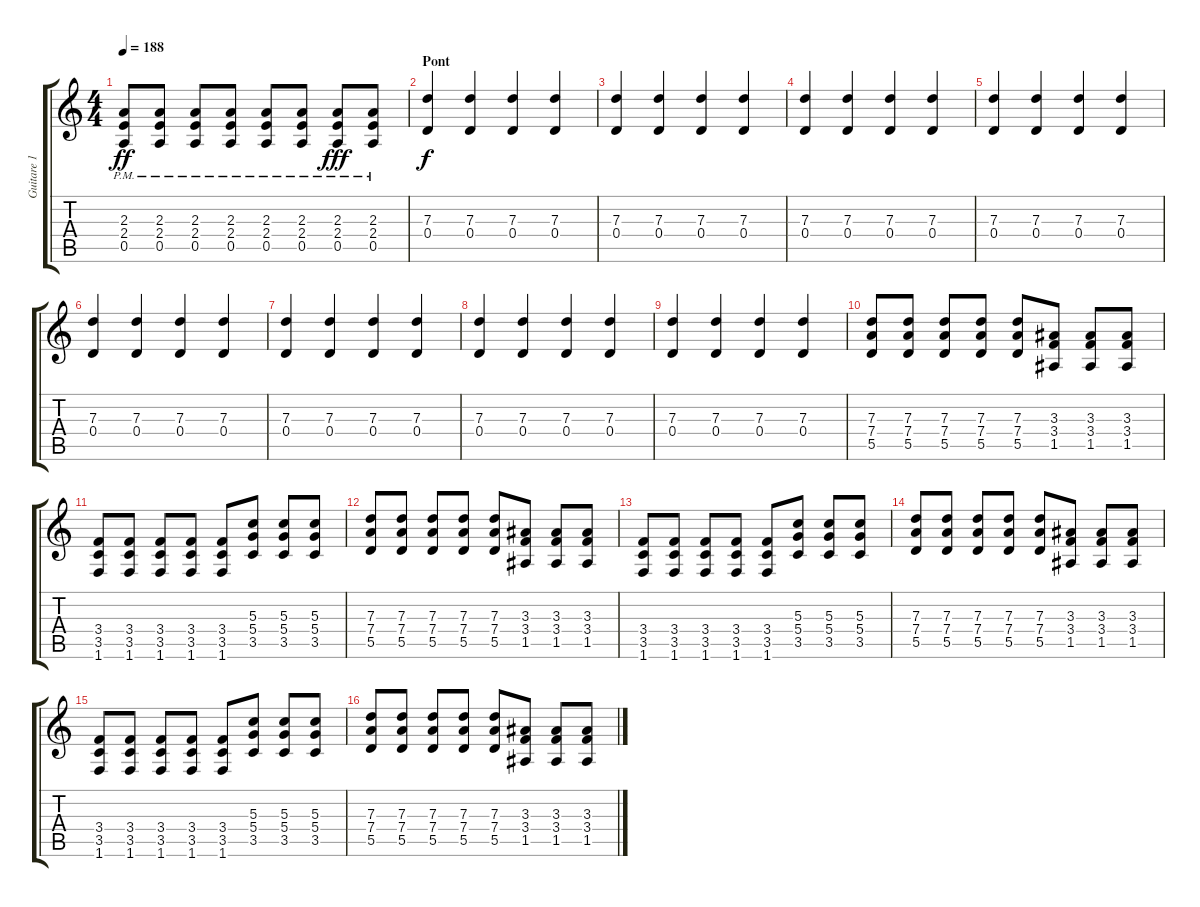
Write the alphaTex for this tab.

\track ("Guitare 1 - Brian Baker" "Guitare 1 ") {instrument distortionguitar}
\staff {score tabs}
\tuning (E4 B3 G3 D3 A2 E2) {hide}
\ts (4 4)
\tempo 188
\clef g2
\ks c
(2.3{pm} 2.4{pm} 0.5{pm}).8{dy ff} (2.3{pm} 2.4{pm} 0.5{pm}).8 (2.3{pm} 2.4{pm} 0.5{pm}).8 (2.3{pm} 2.4{pm} 0.5{pm}).8 (2.3{pm} 2.4{pm} 0.5{pm}).8 (2.3{pm} 2.4{pm} 0.5{pm}).8 (2.3{pm} 2.4{pm} 0.5{pm}).8{dy fff} (2.3{pm} 2.4{pm} 0.5{pm}).8 |
\section ("" "Pont")
(7.3 0.4).4{dy f} (7.3 0.4).4 (7.3 0.4).4 (7.3 0.4).4 |
(7.3 0.4).4 (7.3 0.4).4 (7.3 0.4).4 (7.3 0.4).4 |
(7.3 0.4).4 (7.3 0.4).4 (7.3 0.4).4 (7.3 0.4).4 |
(7.3 0.4).4 (7.3 0.4).4 (7.3 0.4).4 (7.3 0.4).4 |
(7.3 0.4).4 (7.3 0.4).4 (7.3 0.4).4 (7.3 0.4).4 |
(7.3 0.4).4 (7.3 0.4).4 (7.3 0.4).4 (7.3 0.4).4 |
(7.3 0.4).4 (7.3 0.4).4 (7.3 0.4).4 (7.3 0.4).4 |
(7.3 0.4).4 (7.3 0.4).4 (7.3 0.4).4 (7.3 0.4).4 |
(7.3 7.4 5.5).8{volume 12} (7.3 7.4 5.5).8 (7.3 7.4 5.5).8 (7.3 7.4 5.5).8 (7.3 7.4 5.5).8 (3.3 3.4 1.5).8 (3.3 3.4 1.5).8 (3.3 3.4 1.5).8 |
(3.4 3.5 1.6).8 (3.4 3.5 1.6).8 (3.4 3.5 1.6).8 (3.4 3.5 1.6).8 (3.4 3.5 1.6).8 (5.3 5.4 3.5).8 (5.3 5.4 3.5).8 (5.3 5.4 3.5).8 |
(7.3 7.4 5.5).8 (7.3 7.4 5.5).8 (7.3 7.4 5.5).8 (7.3 7.4 5.5).8 (7.3 7.4 5.5).8 (3.3 3.4 1.5).8 (3.3 3.4 1.5).8 (3.3 3.4 1.5).8 |
(3.4 3.5 1.6).8 (3.4 3.5 1.6).8 (3.4 3.5 1.6).8 (3.4 3.5 1.6).8 (3.4 3.5 1.6).8 (5.3 5.4 3.5).8 (5.3 5.4 3.5).8 (5.3 5.4 3.5).8 |
(7.3 7.4 5.5).8 (7.3 7.4 5.5).8 (7.3 7.4 5.5).8 (7.3 7.4 5.5).8 (7.3 7.4 5.5).8 (3.3 3.4 1.5).8 (3.3 3.4 1.5).8 (3.3 3.4 1.5).8 |
(3.4 3.5 1.6).8 (3.4 3.5 1.6).8 (3.4 3.5 1.6).8 (3.4 3.5 1.6).8 (3.4 3.5 1.6).8 (5.3 5.4 3.5).8 (5.3 5.4 3.5).8 (5.3 5.4 3.5).8 |
(7.3 7.4 5.5).8 (7.3 7.4 5.5).8 (7.3 7.4 5.5).8 (7.3 7.4 5.5).8 (7.3 7.4 5.5).8 (3.3 3.4 1.5).8 (3.3 3.4 1.5).8 (3.3 3.4 1.5).8
